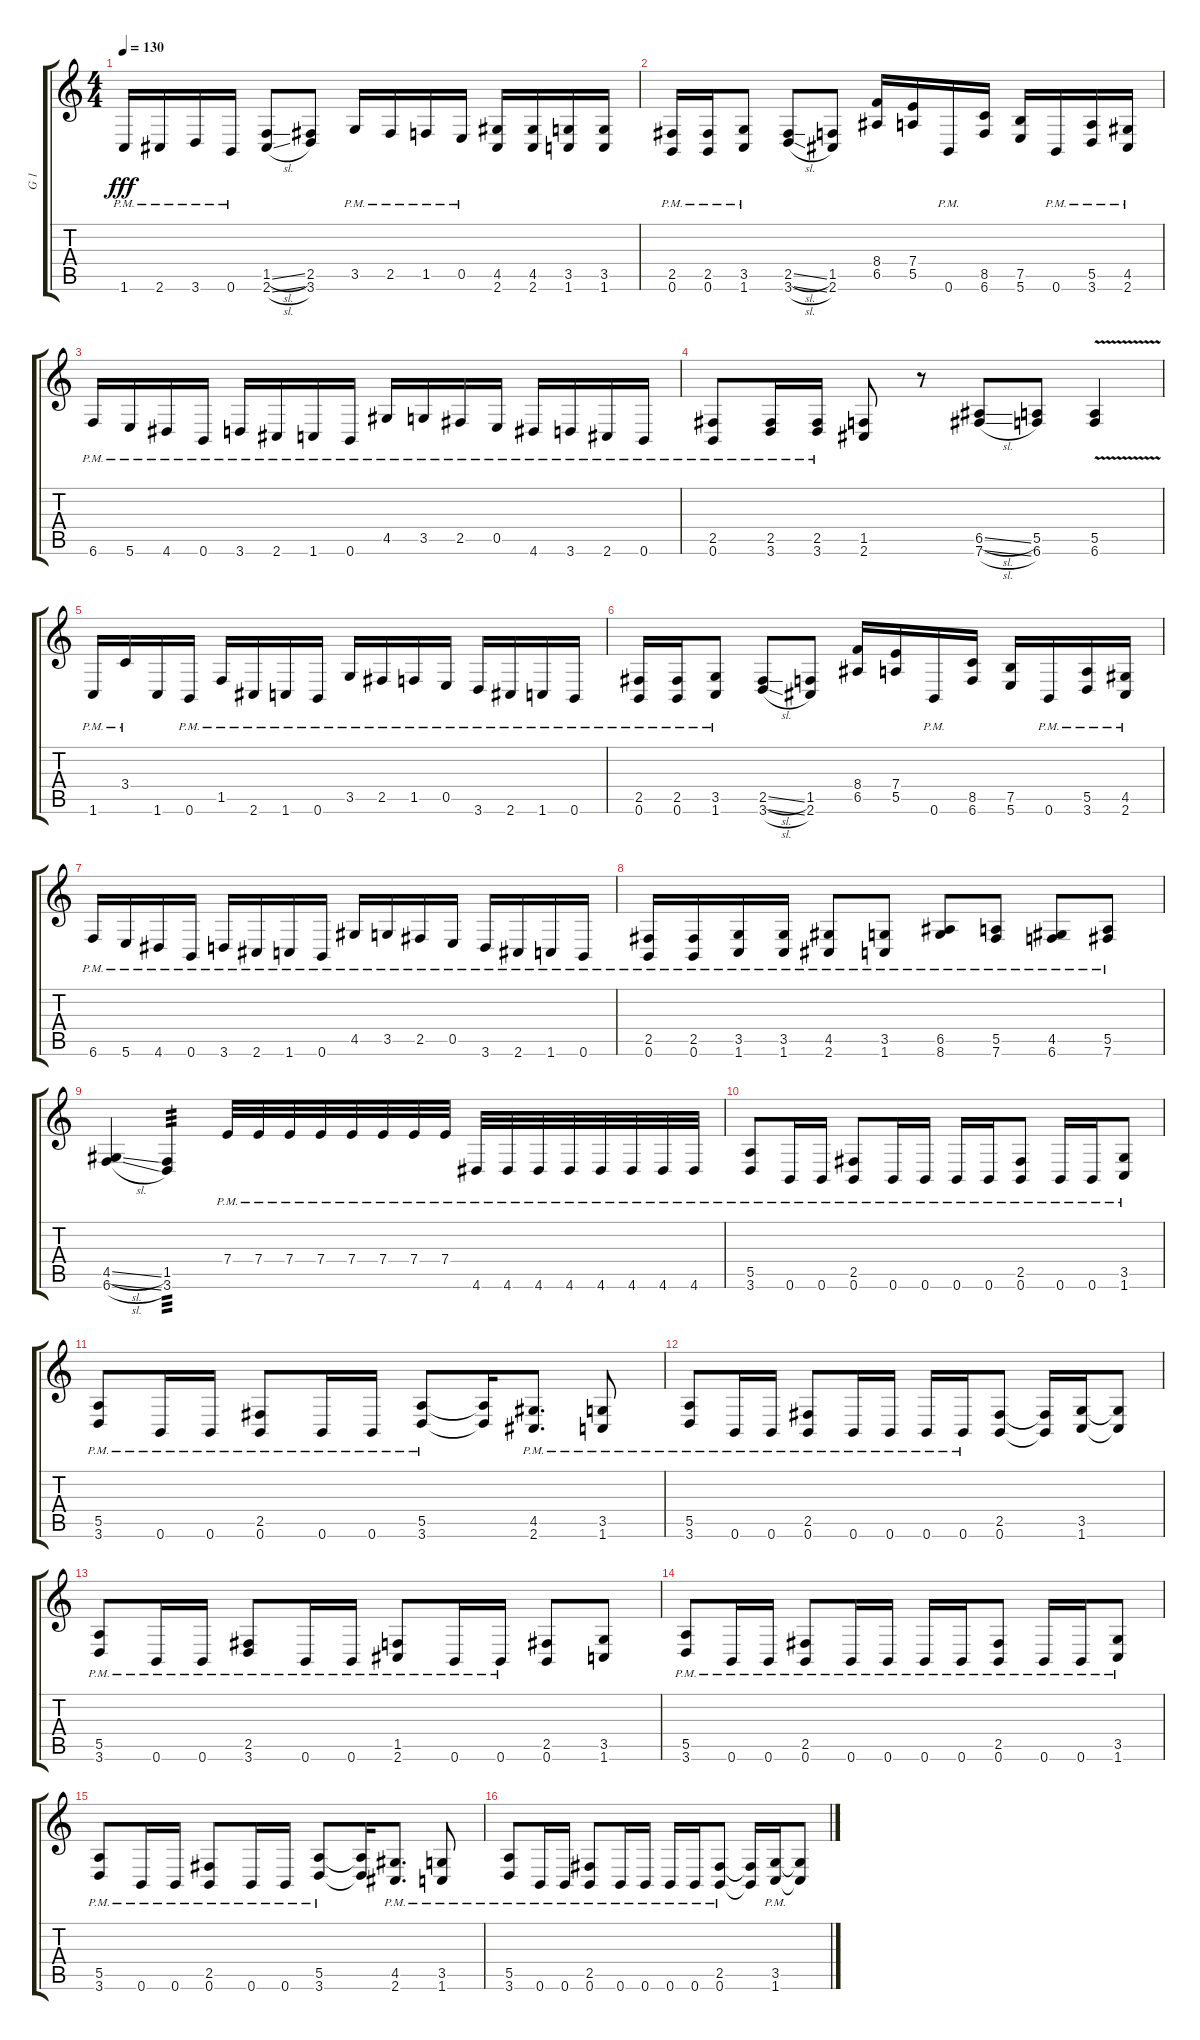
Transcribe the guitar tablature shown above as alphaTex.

\track ("G 1" "G 1") {instrument distortionguitar}
\staff {score tabs}
\tuning (B3 Gb3 D3 A2 E2 B1) {hide}
\ts (4 4)
\tempo 130
\clef g2
\ks c
1.6{pm}.16{dy fff} 2.6{pm}.16 3.6{pm}.16 0.6{pm}.16 (1.5{sl} 2.6{sl}).8 (2.5 3.6).8 3.5{pm}.16 2.5{pm}.16 1.5{pm}.16 0.5{pm}.16 (4.5 2.6).16 (4.5 2.6).16 (3.5 1.6).16 (3.5 1.6).16 |
(2.5{pm} 0.6{pm}).16 (2.5{pm} 0.6{pm}).16 (3.5{pm} 1.6{pm}).8 (2.5{sl} 3.6{sl}).8 (1.5 2.6).8 (8.4 6.5).16 (7.4 5.5).16 0.6{pm}.16 (8.5 6.6).16 (7.5 5.6).16 0.6{pm}.16 (5.5{pm} 3.6{pm}).16 (4.5{pm} 2.6{pm}).16 |
6.6{pm}.16 5.6{pm}.16 4.6{pm}.16 0.6{pm}.16 3.6{pm}.16 2.6{pm}.16 1.6{pm}.16 0.6{pm}.16 4.5{pm}.16 3.5{pm}.16 2.5{pm}.16 0.5{pm}.16 4.6{pm}.16 3.6{pm}.16 2.6{pm}.16 0.6{pm}.16 |
(2.5{pm} 0.6{pm}).8 (2.5{pm} 3.6{pm}).16 (2.5{pm} 3.6{pm}).16 (1.5 2.6).8 r.8 (6.5{sl} 7.6{sl}).8 (5.5 6.6).8 (5.5 6.6{v}).4 |
1.6{pm}.16 3.4{pm}.16 1.6.16 0.6{pm}.16 1.5{pm}.16 2.6{pm}.16 1.6{pm}.16 0.6{pm}.16 3.5{pm}.16 2.5{pm}.16 1.5{pm}.16 0.5{pm}.16 3.6{pm}.16 2.6{pm}.16 1.6{pm}.16 0.6{pm}.16 |
(2.5{pm} 0.6{pm}).16 (2.5{pm} 0.6{pm}).16 (3.5{pm} 1.6{pm}).8 (2.5{sl} 3.6{sl}).8 (1.5 2.6).8 (8.4 6.5).16 (7.4 5.5).16 0.6{pm}.16 (8.5 6.6).16 (7.5 5.6).16 0.6{pm}.16 (5.5{pm} 3.6{pm}).16 (4.5{pm} 2.6{pm}).16 |
6.6{pm}.16 5.6{pm}.16 4.6{pm}.16 0.6{pm}.16 3.6{pm}.16 2.6{pm}.16 1.6{pm}.16 0.6{pm}.16 4.5{pm}.16 3.5{pm}.16 2.5{pm}.16 0.5{pm}.16 3.6{pm}.16 2.6{pm}.16 1.6{pm}.16 0.6{pm}.16 |
(2.5{pm} 0.6{pm}).16 (2.5{pm} 0.6{pm}).16 (3.5{pm} 1.6{pm}).16 (3.5{pm} 1.6{pm}).16 (4.5{pm} 2.6{pm}).8 (3.5{pm} 1.6{pm}).8 (6.5{pm} 8.6{pm}).8 (5.5{pm} 7.6{pm}).8 (4.5{pm} 6.6{pm}).8 (5.5{pm} 7.6{pm}).8 |
(4.5{sl} 6.6{sl}).4 (1.5 3.6).4{tp 3} 7.4{pm}.32 7.4{pm}.32 7.4{pm}.32 7.4{pm}.32 7.4{pm}.32 7.4{pm}.32 7.4{pm}.32 7.4{pm}.32 4.6{pm}.32 4.6{pm}.32 4.6{pm}.32 4.6{pm}.32 4.6{pm}.32 4.6{pm}.32 4.6{pm}.32 4.6{pm}.32 |
(5.5{pm} 3.6{pm}).8 0.6{pm}.16 0.6{pm}.16 (2.5{pm} 0.6{pm}).8 0.6{pm}.16 0.6{pm}.16 0.6{pm}.16 0.6{pm}.16 (2.5{pm} 0.6{pm}).8 0.6{pm}.16 0.6{pm}.16 (3.5{pm} 1.6{pm}).8 |
(5.5{pm} 3.6{pm}).8 0.6{pm}.16 0.6{pm}.16 (2.5{pm} 0.6{pm}).8 0.6{pm}.16 0.6{pm}.16 (5.5{pm} 3.6{pm}).8 (5.5{t} 3.6{t}).16 (4.5{pm} 2.6{pm}).8{d} (3.5{pm} 1.6{pm}).8 |
(5.5{pm} 3.6{pm}).8 0.6{pm}.16 0.6{pm}.16 (2.5{pm} 0.6{pm}).8 0.6{pm}.16 0.6{pm}.16 0.6{pm}.16 0.6{pm}.16 (2.5 0.6).8 (2.5{t} 0.6{t}).16 (3.5 1.6).16 (3.5{t} 1.6{t}).8 |
(5.5{pm} 3.6{pm}).8 0.6{pm}.16 0.6{pm}.16 (2.5{pm} 3.6{pm}).8 0.6{pm}.16 0.6{pm}.16 (1.5{pm} 2.6{pm}).8 0.6{pm}.16 0.6{pm}.16 (2.5 0.6).8 (3.5 1.6).8 |
(5.5{pm} 3.6{pm}).8 0.6{pm}.16 0.6{pm}.16 (2.5{pm} 0.6{pm}).8 0.6{pm}.16 0.6{pm}.16 0.6{pm}.16 0.6{pm}.16 (2.5{pm} 0.6{pm}).8 0.6{pm}.16 0.6{pm}.16 (3.5{pm} 1.6{pm}).8 |
(5.5{pm} 3.6{pm}).8 0.6{pm}.16 0.6{pm}.16 (2.5{pm} 0.6{pm}).8 0.6{pm}.16 0.6{pm}.16 (5.5{pm} 3.6{pm}).8 (5.5{t} 3.6{t}).16 (4.5{pm} 2.6{pm}).8{d} (3.5{pm} 1.6{pm}).8 |
(5.5{pm} 3.6{pm}).8 0.6{pm}.16 0.6{pm}.16 (2.5{pm} 0.6{pm}).8 0.6{pm}.16 0.6{pm}.16 0.6{pm}.16 0.6{pm}.16 (2.5{pm} 0.6{pm}).8 (2.5{t} 0.6{t}).16 (3.5{pm} 1.6{pm}).16 (3.5{t} 1.6{t}).8
